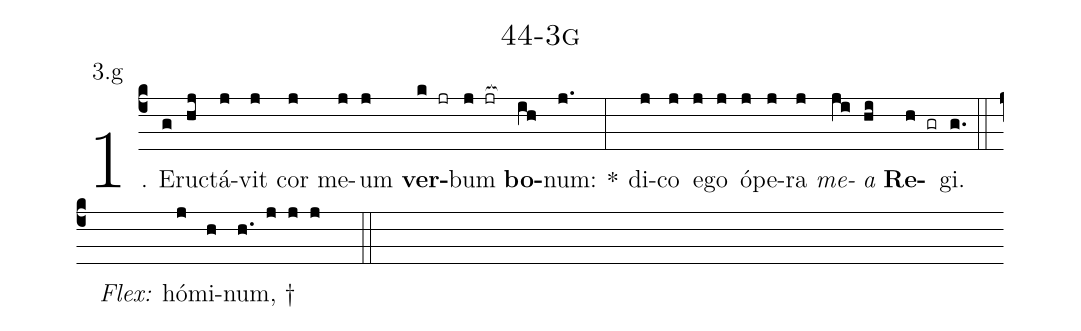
name: 44-3g;
annotation: 3.g;
%%
(c4)1. E(g)ruc(hj)tá(j)vit(j) cor(j) me(j)um(j) <b>ver</b>(k jr)bum(j jr[ocb:1{]) <b>bo</b>(ih[ocb:0}])num:(j.) *(:) di(j)co(j) e(j)go(j) ó(j)pe(j)ra(j) <i>me</i>(ji)<i>a</i>(hi) <b>Re</b>(h gr)gi.(g.) (::)
<i>Flex:</i>()  hó(j)mi(h)num, †(h. j j j  ::)
